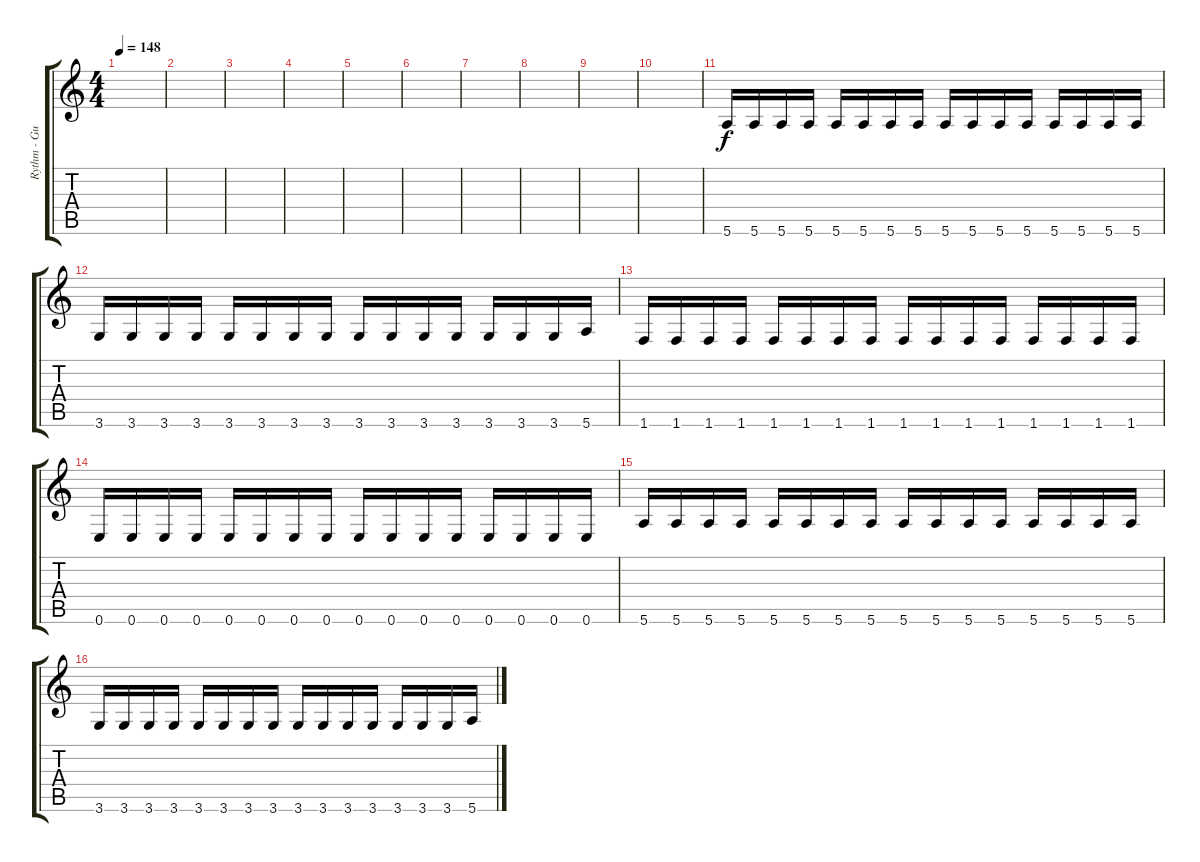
\track ("Rythm - Guitar" "Rythm - Gu") {instrument distortionguitar}
\staff {score tabs}
\tuning (E4 B3 G3 D3 A2 E2) {hide}
\ts (4 4)
\tempo 148
\clef g2
\ks c
|
|
|
|
|
|
|
|
|
|
5.6.16 5.6.16 5.6.16 5.6.16 5.6.16 5.6.16 5.6.16 5.6.16 5.6.16 5.6.16 5.6.16 5.6.16 5.6.16 5.6.16 5.6.16 5.6.16 |
3.6.16 3.6.16 3.6.16 3.6.16 3.6.16 3.6.16 3.6.16 3.6.16 3.6.16 3.6.16 3.6.16 3.6.16 3.6.16 3.6.16 3.6.16 5.6.16 |
1.6.16 1.6.16 1.6.16 1.6.16 1.6.16 1.6.16 1.6.16 1.6.16 1.6.16 1.6.16 1.6.16 1.6.16 1.6.16 1.6.16 1.6.16 1.6.16 |
0.6.16 0.6.16 0.6.16 0.6.16 0.6.16 0.6.16 0.6.16 0.6.16 0.6.16 0.6.16 0.6.16 0.6.16 0.6.16 0.6.16 0.6.16 0.6.16 |
5.6.16 5.6.16 5.6.16 5.6.16 5.6.16 5.6.16 5.6.16 5.6.16 5.6.16 5.6.16 5.6.16 5.6.16 5.6.16 5.6.16 5.6.16 5.6.16 |
3.6.16 3.6.16 3.6.16 3.6.16 3.6.16 3.6.16 3.6.16 3.6.16 3.6.16 3.6.16 3.6.16 3.6.16 3.6.16 3.6.16 3.6.16 5.6.16
